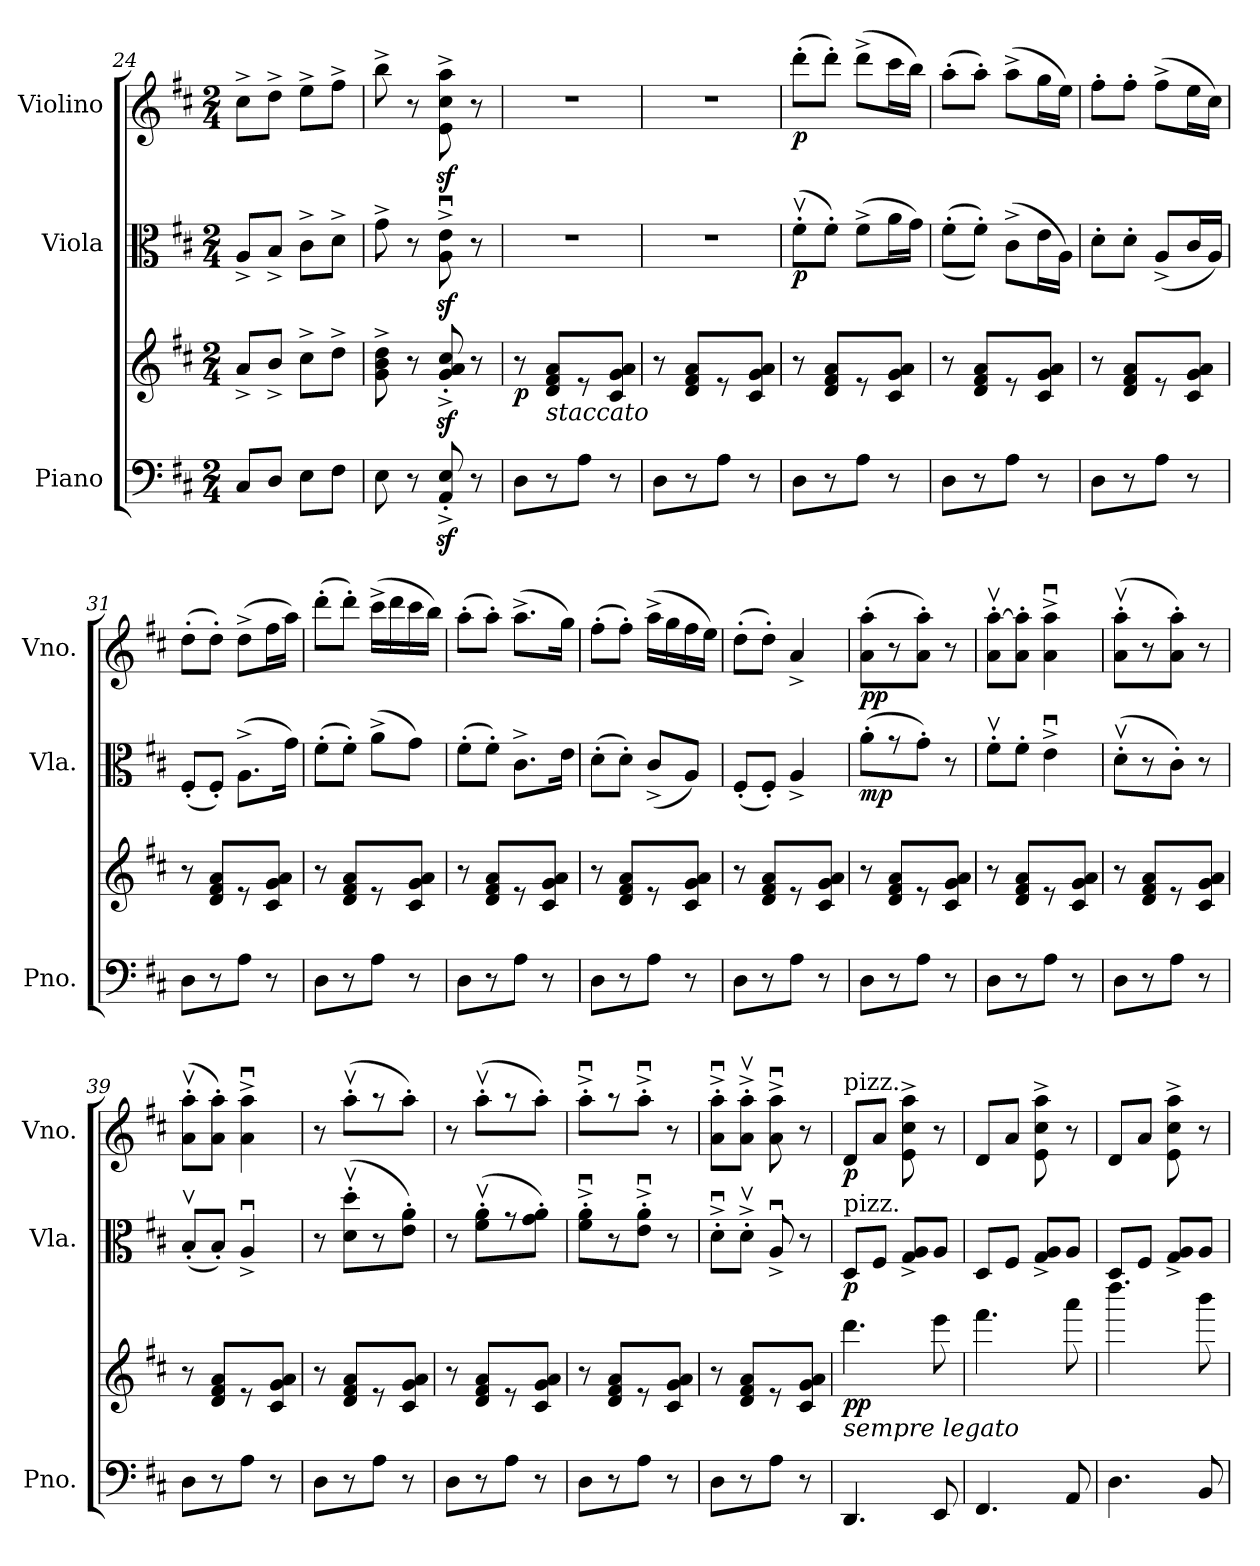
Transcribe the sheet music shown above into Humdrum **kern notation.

**kern	**kern	**dynam	**kern	**dynam	**kern	**dynam
*part3	*part3	*part3	*part2	*part2	*part1	*part1
*staff4	*staff3	*staff3/4	*staff2	*staff2	*staff1	*staff1
*I"Piano	*	*	*I"Viola	*	*I"Violino	*
*I'Pno.	*	*	*I'Vla.	*	*I'Vno.	*
*clefF4	*clefG2	*	*clefC3	*	*clefG2	*
*k[f#c#]	*k[f#c#]	*	*k[f#c#]	*	*k[f#c#]	*
*M2/4	*M2/4	*	*M2/4	*	*M2/4	*
=24	=24	=24	=24	=24	=24	=24
8C#/L	8a^/L	.	8A^/L	.	8cc#^\L	.
8D/J	8b^/J	.	8B^/J	.	8dd^\J	.
8E\L	8cc#^\L	.	8c#^\L	.	8ee^\L	.
8F#\J	8dd^\J	.	8d^\J	.	8ff#^\J	.
=25	=25	=25	=25	=25	=25	=25
8E\	8g\^ 8b\^ 8dd\^	.	8g^\	.	8bb^\	.
8r	8r	.	8r	.	8r	.
8AA/z>^' 8E/z>^'	8g/z>^' 8a/z>^' 8cc#/z>^'	.	8A\z>u^ 8e\z>u^	.	8e\z<^ 8cc#\z<^ 8aa\z<^	.
8r	8r	.	8r	.	8r	.
=26	=26	=26	=26	=26	=26	=26
!	!	!LO:DY:b	!	!	!	!
8D\L	8r	p	2r	.	2r	.
!	!LO:TX:b:i:t=staccato	!	!	!	!	!
8r	8d/ 8f#/ 8a/L	.	.	.	.	.
8A\J	8r	.	.	.	.	.
8r	8c#/ 8g/ 8a/J	.	.	.	.	.
=27	=27	=27	=27	=27	=27	=27
8D\L	8r	.	2r	.	2r	.
8r	8d/ 8f#/ 8a/L	.	.	.	.	.
8A\J	8r	.	.	.	.	.
8r	8c#/ 8g/ 8a/J	.	.	.	.	.
=28	=28	=28	=28	=28	=28	=28
!	!	!	!	!LO:DY:b	!	!LO:DY:b
8D\L	8r	.	(8f#v'\L	p	(8ddd'\L	p
8r	8d/ 8f#/ 8a/L	.	8f#'\J)	.	8ddd'\J)	.
8A\J	8r	.	(8f#^\L	.	(8ddd^\L	.
8r	8c#/ 8g/ 8a/J	.	16a\L	.	16ccc#\L	.
.	.	.	16g\JJ)	.	16bb\JJ)	.
!!LO:PB:g=z
=29	=29	=29	=29	=29	=29	=29
8D\L	8r	.	((8f#'\L	.	(8aa'\L	.
8r	8d/ 8f#/ 8a/L	.	8f#'\J))	.	8aa'\J)	.
8A\J	8r	.	(8c#^\L	.	(8aa^\L	.
8r	8c#/ 8g/ 8a/J	.	16e\L	.	16gg\L	.
.	.	.	16A\JJ)	.	16ee\JJ)	.
=30	=30	=30	=30	=30	=30	=30
8D\L	8r	.	8d'\L	.	8ff#'\L	.
8r	8d/ 8f#/ 8a/L	.	8d'\J	.	8ff#'\J	.
8A\J	8r	.	(8A^/L	.	(8ff#^\L	.
8r	8c#/ 8g/ 8a/J	.	16c#/L	.	16ee\L	.
.	.	.	16A/JJ)	.	16cc#\JJ)	.
=31	=31	=31	=31	=31	=31	=31
8D\L	8r	.	(8F#'/L	.	(8dd'\L	.
8r	8d/ 8f#/ 8a/L	.	8F#'/J)	.	8dd'\J)	.
8A\J	8r	.	(8.A^\L	.	(8dd^\L	.
8r	8c#/ 8g/ 8a/J	.	.	.	16ff#\L	.
.	.	.	16g\Jk)	.	16aa\JJ)	.
=32	=32	=32	=32	=32	=32	=32
8D\L	8r	.	(8f#'\L	.	(8ddd'\L	.
8r	8d/ 8f#/ 8a/L	.	8f#'\J)	.	8ddd'\J)	.
8A\J	8r	.	(8a^\L	.	(16ccc#^\LL	.
.	.	.	.	.	16ddd\	.
8r	8c#/ 8g/ 8a/J	.	8g\J)	.	16ccc#\	.
.	.	.	.	.	16bb\JJ)	.
=33	=33	=33	=33	=33	=33	=33
8D\L	8r	.	(8f#'\L	.	(8aa'\L	.
8r	8d/ 8f#/ 8a/L	.	8f#'\J)	.	8aa'\J)	.
8A\J	8r	.	8.c#^\L	.	(8.aa^\L	.
8r	8c#/ 8g/ 8a/J	.	.	.	.	.
.	.	.	16e\Jk	.	16gg\Jk)	.
=34	=34	=34	=34	=34	=34	=34
8D\L	8r	.	(8d'\L	.	(8ff#'\L	.
8r	8d/ 8f#/ 8a/L	.	8d'\J)	.	8ff#'\J)	.
8A\J	8r	.	(8c#^/L	.	(16aa^\LL	.
.	.	.	.	.	16gg\	.
8r	8c#/ 8g/ 8a/J	.	8A/J)	.	16ff#\	.
.	.	.	.	.	16ee\JJ)	.
!!LO:LB:g=z
=35	=35	=35	=35	=35	=35	=35
8D\L	8r	.	(8F#'/L	.	(8dd'\L	.
8r	8d/ 8f#/ 8a/L	.	8F#'/J)	.	8dd'\J)	.
8A\J	8r	.	4A^/	.	4a^/	.
8r	8c#/ 8g/ 8a/J	.	.	.	.	.
=36	=36	=36	=36	=36	=36	=36
!	!	!	!	!LO:DY:b	!	!LO:DY:b
8D\L	8r	.	(8a'\L	mp	(8a\' 8aa\'L	pp
8r	8d/ 8f#/ 8a/L	.	8r	.	8r	.
8A\J	8r	.	8g'\J)	.	8a\' 8aa\'J)	.
8r	8c#/ 8g/ 8a/J	.	8r	.	8r	.
=37	=37	=37	=37	=37	=37	=37
8D\L	8r	.	8f#v'\L	.	8a\v' [8aa\v'L	.
8r	8d/ 8f#/ 8a/L	.	8f#'\J	.	8a\' 8aa\]'J	.
8A\J	8r	.	4eu^\	.	4a\u^ 4aa\u^	.
8r	8c#/ 8g/ 8a/J	.	.	.	.	.
=38	=38	=38	=38	=38	=38	=38
8D\L	8r	.	(8dv'\L	.	(8a\v' 8aa\v'L	.
8r	8d/ 8f#/ 8a/L	.	8r	.	8r	.
8A\J	8r	.	8c#'\J)	.	8a\' 8aa\'J)	.
8r	8c#/ 8g/ 8a/J	.	8r	.	8r	.
=39	=39	=39	=39	=39	=39	=39
8D\L	8r	.	(8Bv'/L	.	(8a\v' 8aa\v'L	.
8r	8d/ 8f#/ 8a/L	.	8B'/J)	.	8a\' 8aa\'J)	.
8A\J	8r	.	4Au^/	.	4a\u^ 4aa\u^	.
8r	8c#/ 8g/ 8a/J	.	.	.	.	.
=40	=40	=40	=40	=40	=40	=40
8D\L	8r	.	8r	.	8r	.
8r	8d/ 8f#/ 8a/L	.	(8d\v' 8dd\v'L	.	(8aav'\L	.
8A\J	8r	.	8r	.	8r	.
8r	8c#/ 8g/ 8a/J	.	8e\' 8a\'J)	.	8aa'\J)	.
=41	=41	=41	=41	=41	=41	=41
8D\L	8r	.	8r	.	8r	.
8r	8d/ 8f#/ 8a/L	.	(8f#\v' 8a\v'L	.	(8aav'\L	.
8A\J	8r	.	8r	.	8r	.
8r	8c#/ 8g/ 8a/J	.	8g\' 8a\'J)	.	8aa'\J)	.
!!LO:LB:g=z
=42	=42	=42	=42	=42	=42	=42
8D\L	8r	.	8f#\u'^ 8a\u'^L	.	8aau'^\L	.
8r	8d/ 8f#/ 8a/L	.	8r	.	8r	.
8A\J	8r	.	8e\u'^ 8a\u'^J	.	8aau'^\J	.
8r	8c#/ 8g/ 8a/J	.	8r	.	8r	.
=43	=43	=43	=43	=43	=43	=43
8D\L	8r	.	8du'^\L	.	8a\u'^ 8aa\u'^L	.
8r	8d/ 8f#/ 8a/L	.	8dv'^\J	.	8a\v'^ 8aa\v'^J	.
8A\J	8r	.	8Au^/	.	8a\u^ 8aa\u^	.
8r	8c#/ 8g/ 8a/J	.	8r	.	8r	.
=44	=44	=44	=44	=44	=44	=44
!	!	!	!	!	!LO:TX:a:t=pizz.	!
!	!	!	!LO:TX:a:t=pizz.	!	!	!
!	!LO:TX:b:i:t=sempre legato	!	!	!	!	!
!	!	!LO:DY:b	!	!LO:DY:b	!	!LO:DY:b
4.DD/	4.ddd\	pp	8D/L	p	8d/L	p
.	.	.	8F#/J	.	8a/J	.
.	.	.	8G/^ 8A/^L	.	8e\^ 8cc#\^ 8aa\^	.
8EE/	8eee\	.	8A/J	.	8r	.
=45	=45	=45	=45	=45	=45	=45
4.FF#/	4.fff#\	.	8D/L	.	8d/L	.
.	.	.	8F#/J	.	8a/J	.
.	.	.	8G/^ 8A/^L	.	8e\^ 8cc#\^ 8aa\^	.
8AA/	8aaa\	.	8A/J	.	8r	.
=46	=46	=46	=46	=46	=46	=46
4.D\	4.dddd\	.	8D/L	.	8d/L	.
.	.	.	8F#/J	.	8a/J	.
.	.	.	8G/^ 8A/^L	.	8e\^ 8cc#\^ 8aa\^	.
8BB/	8bbb\	.	8A/J	.	8r	.
=	=	=	=	=	=	=
*-	*-	*-	*-	*-	*-	*-
